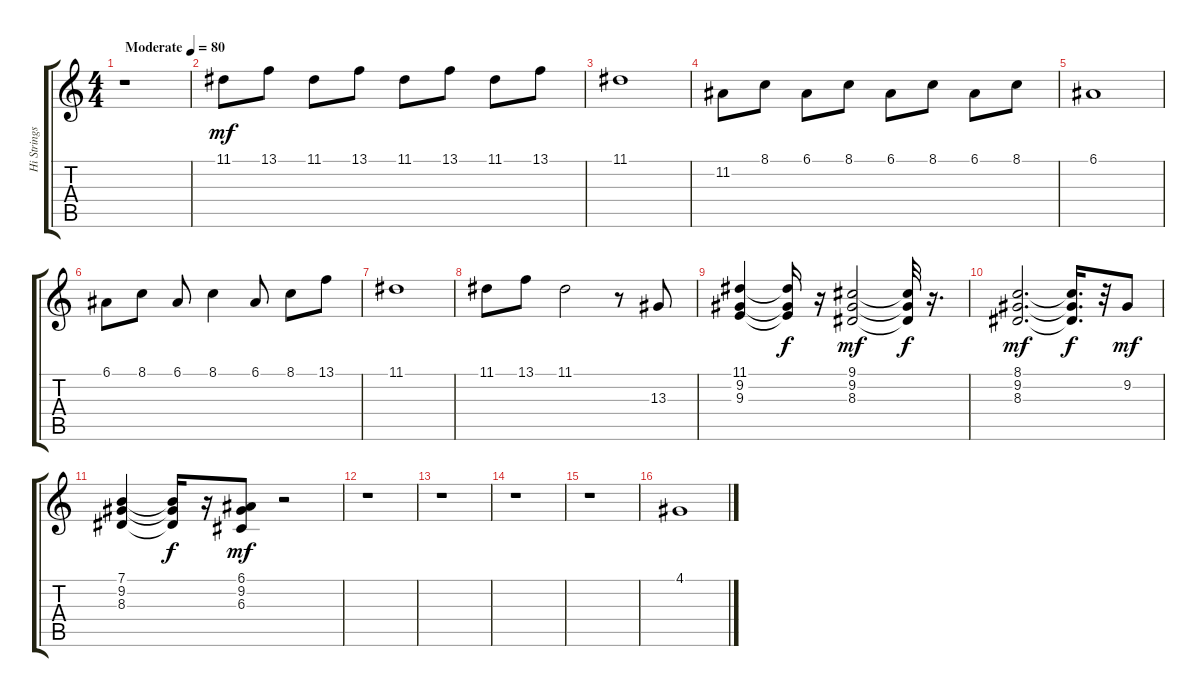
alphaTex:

\track ("Hi Strings" "Hi Strings") {instrument stringensemble1}
\staff {score tabs}
\tuning (E4 B3 G3 D3 A2 E2) {hide}
\ts (4 4)
\tempo (80 "Moderate")
\clef g2
\ks c
r.1{dy mf instrument stringensemble1} |
11.1.8 13.1.8 11.1.8 13.1.8 11.1.8 13.1.8 11.1.8 13.1.8 |
11.1.1 |
11.2.8 8.1.8 6.1.8 8.1.8 6.1.8 8.1.8 6.1.8 8.1.8 |
6.1.1 |
6.1.8 8.1.8 6.1.8 8.1.4 6.1.8 8.1.8 13.1.8 |
11.1.1 |
11.1.8 13.1.8 11.1.2 r.8 13.3.8 |
(11.1 9.2 9.3).4 (11.1{t} 9.2{t} 9.3{t}).16{dy f} r.16 (9.1 9.2 8.3).2{dy mf} (9.1{t} 9.2{t} 8.3{t}).32{dy f} r.16{d} |
(8.1 9.2 8.3).2{d dy mf} (8.1{t} 9.2{t} 8.3{t}).16{d dy f} r.32 9.2.8{dy mf} |
(7.1 9.2 8.3).4 (7.1{t} 9.2{t} 8.3{t}).16{dy f} r.16 (6.1 9.2 6.3).8{dy mf} r.2 |
r.1 |
r.1 |
r.1 |
r.1 |
4.1.1
